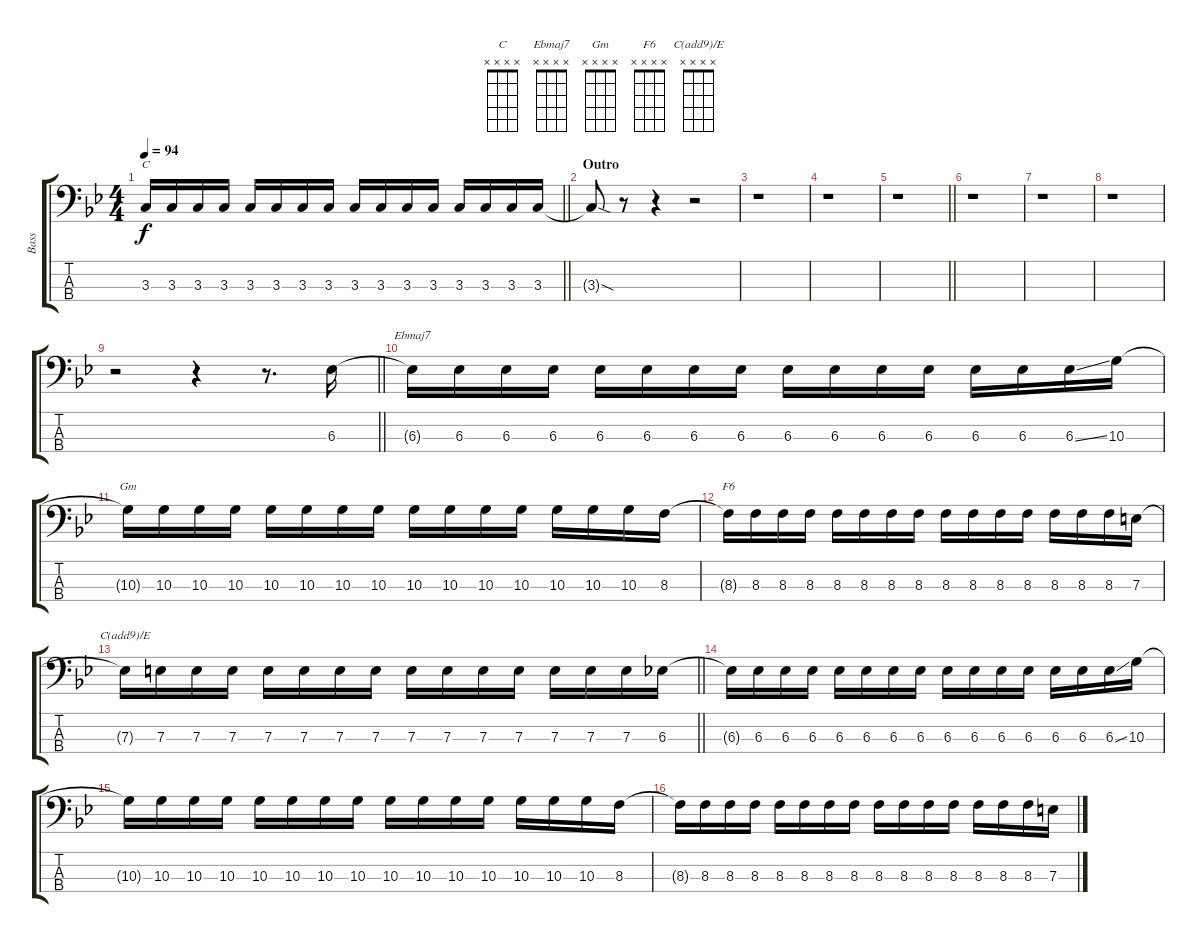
\track ("Bass" "Bass") {instrument electricbasspick}
\staff {score tabs}
\tuning (G2 D2 A1 E1) {hide}
\chord ("C" x x x x)
\chord ("Ebmaj7" x x x x)
\chord ("Gm" x x x x)
\chord ("F6" x x x x)
\chord ("C(add9)/E" x x x x)
\ts (4 4)
\tempo 94
\clef f4
\barLineRight lightlight
\ks gminor
3.3.16{ch "C" dy f} 3.3.16 3.3.16 3.3.16 3.3.16 3.3.16 3.3.16 3.3.16 3.3.16 3.3.16 3.3.16 3.3.16 3.3.16 3.3.16 3.3.16 3.3.16 |
\section ("" "Outro")
3.3{sod t}.8 r.8 r.4 r.2 |
r.1 |
r.1 |
\barLineRight lightlight
r.1 |
r.1 |
r.1 |
r.1 |
\barLineRight lightlight
r.2 r.4 r.8{d} 6.3.16 |
6.3{t}.16{ch "Ebmaj7"} 6.3.16 6.3.16 6.3.16 6.3.16 6.3.16 6.3.16 6.3.16 6.3.16 6.3.16 6.3.16 6.3.16 6.3.16 6.3.16 6.3{ss}.16 10.3.16 |
10.3{t}.16{ch "Gm"} 10.3.16 10.3.16 10.3.16 10.3.16 10.3.16 10.3.16 10.3.16 10.3.16 10.3.16 10.3.16 10.3.16 10.3.16 10.3.16 10.3.16 8.3.16 |
8.3{t}.16{ch "F6"} 8.3.16 8.3.16 8.3.16 8.3.16 8.3.16 8.3.16 8.3.16 8.3.16 8.3.16 8.3.16 8.3.16 8.3.16 8.3.16 8.3.16 7.3.16 |
\barLineRight lightlight
7.3{t}.16{ch "C(add9)/E"} 7.3.16 7.3.16 7.3.16 7.3.16 7.3.16 7.3.16 7.3.16 7.3.16 7.3.16 7.3.16 7.3.16 7.3.16 7.3.16 7.3.16 6.3.16 |
6.3{t}.16 6.3.16 6.3.16 6.3.16 6.3.16 6.3.16 6.3.16 6.3.16 6.3.16 6.3.16 6.3.16 6.3.16 6.3.16 6.3.16 6.3{ss}.16 10.3.16 |
10.3{t}.16 10.3.16 10.3.16 10.3.16 10.3.16 10.3.16 10.3.16 10.3.16 10.3.16 10.3.16 10.3.16 10.3.16 10.3.16 10.3.16 10.3.16 8.3.16 |
8.3{t}.16 8.3.16 8.3.16 8.3.16 8.3.16 8.3.16 8.3.16 8.3.16 8.3.16 8.3.16 8.3.16 8.3.16 8.3.16 8.3.16 8.3.16 7.3.16
